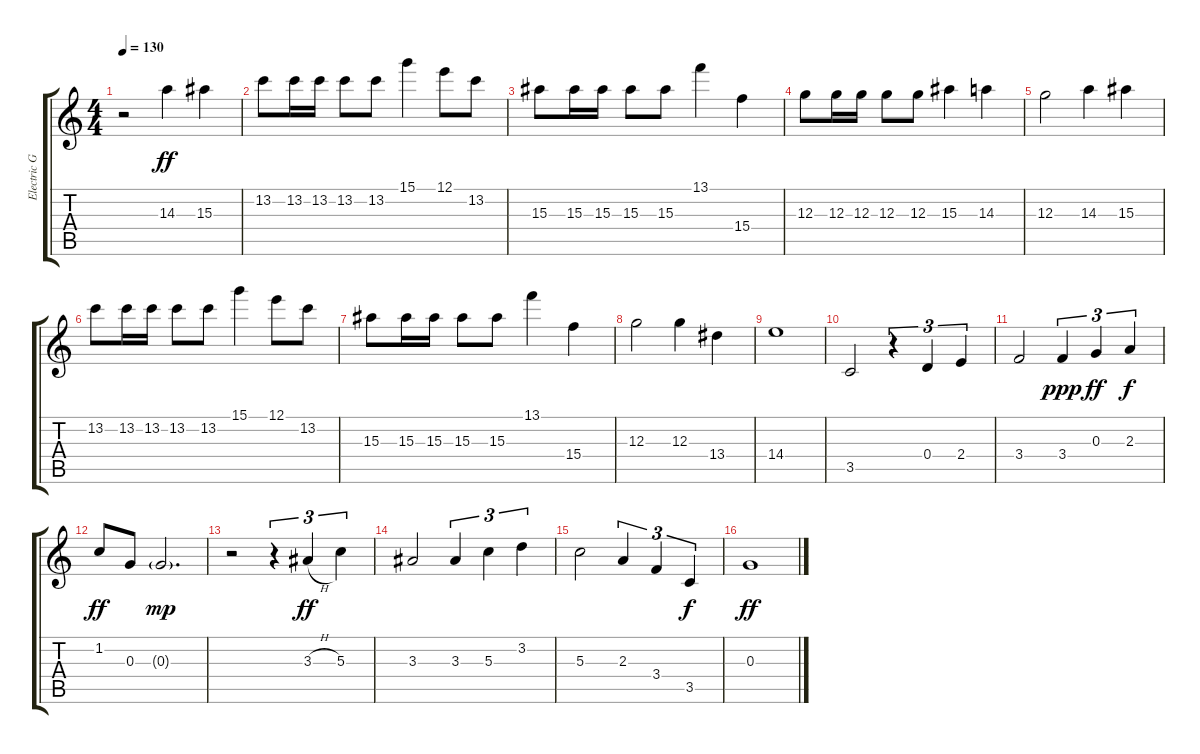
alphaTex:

\track ("Electric Guitar" "Electric G") {instrument electricguitarclean}
\staff {score tabs}
\tuning (E4 B3 G3 D3 A2 E2) {hide}
\ts (4 4)
\tempo 130
\clef g2
\ks c
r.2{dy ff instrument electricguitarclean} 14.3.4 15.3.4 |
13.2.8 13.2.16 13.2.16 13.2.8 13.2.8 15.1.4 12.1.8 13.2.8 |
15.3.8 15.3.16 15.3.16 15.3.8 15.3.8 13.1.4 15.4.4 |
12.3.8 12.3.16 12.3.16 12.3.8 12.3.8 15.3.4 14.3.4 |
12.3.2 14.3.4 15.3.4 |
13.2.8 13.2.16 13.2.16 13.2.8 13.2.8 15.1.4 12.1.8 13.2.8 |
15.3.8 15.3.16 15.3.16 15.3.8 15.3.8 13.1.4 15.4.4 |
12.3.2 12.3.4 13.4.4 |
14.4.1 |
3.5.2 r.4{tu (3 2)} 0.4.4{tu (3 2)} 2.4.4{tu (3 2)} |
3.4.2 3.4.4{tu (3 2) dy ppp} 0.3.4{tu (3 2) dy ff} 2.3.4{tu (3 2) dy f} |
1.2.8{dy ff} 0.3.8 0.3{g}.2{d dy mp} |
r.2 r.4{tu (3 2)} 3.3{h}.4{tu (3 2) dy ff} 5.3.4{tu (3 2)} |
3.3.2 3.3.4{tu (3 2)} 5.3.4{tu (3 2)} 3.2.4{tu (3 2)} |
5.3.2 2.3.4{tu (3 2)} 3.4.4{tu (3 2)} 3.5.4{tu (3 2) dy f} |
0.3.1{dy ff}
